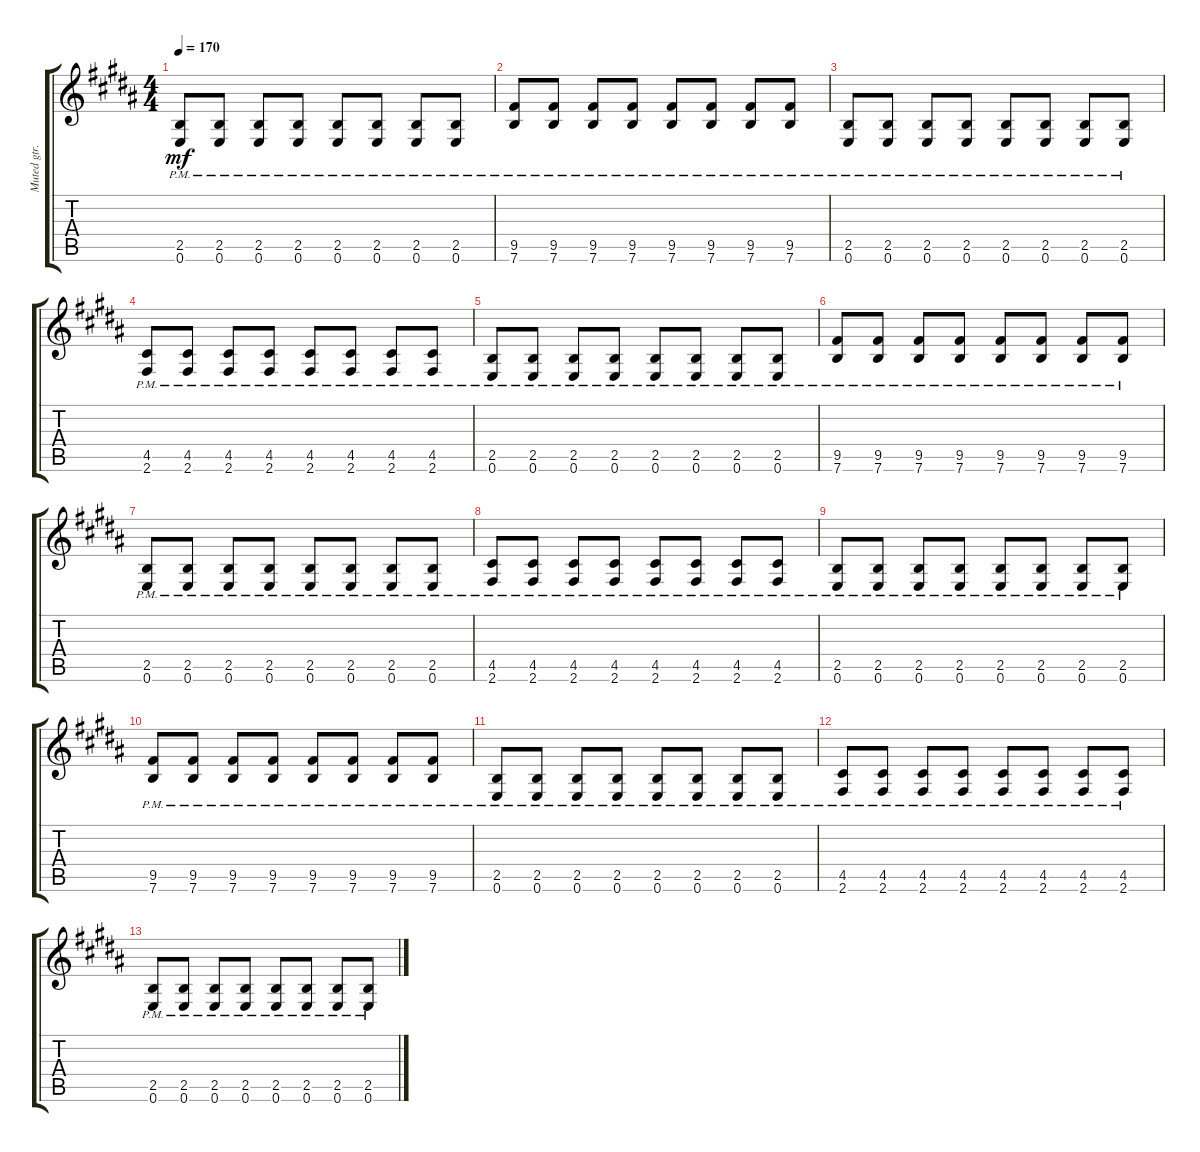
\track ("Muted gtr." "Muted gtr.") {instrument electricguitarmuted}
\staff {score tabs}
\tuning (E4 B3 G3 D3 A2 E2) {hide}
\ts (4 4)
\tempo 170
\clef g2
\ks b
(2.5{pm} 0.6{pm}).8{dy mf} (2.5{pm} 0.6{pm}).8 (2.5{pm} 0.6{pm}).8 (2.5{pm} 0.6{pm}).8 (2.5{pm} 0.6{pm}).8 (2.5{pm} 0.6{pm}).8 (2.5{pm} 0.6{pm}).8 (2.5{pm} 0.6{pm}).8 |
(9.5{pm} 7.6{pm}).8 (9.5{pm} 7.6{pm}).8 (9.5{pm} 7.6{pm}).8 (9.5{pm} 7.6{pm}).8 (9.5{pm} 7.6{pm}).8 (9.5{pm} 7.6{pm}).8 (9.5{pm} 7.6{pm}).8 (9.5{pm} 7.6{pm}).8 |
(2.5{pm} 0.6{pm}).8 (2.5{pm} 0.6{pm}).8 (2.5{pm} 0.6{pm}).8 (2.5{pm} 0.6{pm}).8 (2.5{pm} 0.6{pm}).8 (2.5{pm} 0.6{pm}).8 (2.5{pm} 0.6{pm}).8 (2.5{pm} 0.6{pm}).8 |
(4.5{pm} 2.6{pm}).8 (4.5{pm} 2.6{pm}).8 (4.5{pm} 2.6{pm}).8 (4.5{pm} 2.6{pm}).8 (4.5{pm} 2.6{pm}).8 (4.5{pm} 2.6{pm}).8 (4.5{pm} 2.6{pm}).8 (4.5{pm} 2.6{pm}).8 |
(2.5{pm} 0.6{pm}).8 (2.5{pm} 0.6{pm}).8 (2.5{pm} 0.6{pm}).8 (2.5{pm} 0.6{pm}).8 (2.5{pm} 0.6{pm}).8 (2.5{pm} 0.6{pm}).8 (2.5{pm} 0.6{pm}).8 (2.5{pm} 0.6{pm}).8 |
(9.5{pm} 7.6{pm}).8 (9.5{pm} 7.6{pm}).8 (9.5{pm} 7.6{pm}).8 (9.5{pm} 7.6{pm}).8 (9.5{pm} 7.6{pm}).8 (9.5{pm} 7.6{pm}).8 (9.5{pm} 7.6{pm}).8 (9.5{pm} 7.6{pm}).8 |
(2.5{pm} 0.6{pm}).8 (2.5{pm} 0.6{pm}).8 (2.5{pm} 0.6{pm}).8 (2.5{pm} 0.6{pm}).8 (2.5{pm} 0.6{pm}).8 (2.5{pm} 0.6{pm}).8 (2.5{pm} 0.6{pm}).8 (2.5{pm} 0.6{pm}).8 |
(4.5{pm} 2.6{pm}).8 (4.5{pm} 2.6{pm}).8 (4.5{pm} 2.6{pm}).8 (4.5{pm} 2.6{pm}).8 (4.5{pm} 2.6{pm}).8 (4.5{pm} 2.6{pm}).8 (4.5{pm} 2.6{pm}).8 (4.5{pm} 2.6{pm}).8 |
(2.5{pm} 0.6{pm}).8 (2.5{pm} 0.6{pm}).8 (2.5{pm} 0.6{pm}).8 (2.5{pm} 0.6{pm}).8 (2.5{pm} 0.6{pm}).8 (2.5{pm} 0.6{pm}).8 (2.5{pm} 0.6{pm}).8 (2.5{pm} 0.6{pm}).8 |
(9.5{pm} 7.6{pm}).8 (9.5{pm} 7.6{pm}).8 (9.5{pm} 7.6{pm}).8 (9.5{pm} 7.6{pm}).8 (9.5{pm} 7.6{pm}).8 (9.5{pm} 7.6{pm}).8 (9.5{pm} 7.6{pm}).8 (9.5{pm} 7.6{pm}).8 |
(2.5{pm} 0.6{pm}).8 (2.5{pm} 0.6{pm}).8 (2.5{pm} 0.6{pm}).8 (2.5{pm} 0.6{pm}).8 (2.5{pm} 0.6{pm}).8 (2.5{pm} 0.6{pm}).8 (2.5{pm} 0.6{pm}).8 (2.5{pm} 0.6{pm}).8 |
(4.5{pm} 2.6{pm}).8 (4.5{pm} 2.6{pm}).8 (4.5{pm} 2.6{pm}).8 (4.5{pm} 2.6{pm}).8 (4.5{pm} 2.6{pm}).8 (4.5{pm} 2.6{pm}).8 (4.5{pm} 2.6{pm}).8 (4.5{pm} 2.6{pm}).8 |
(2.5{pm} 0.6{pm}).8 (2.5{pm} 0.6{pm}).8 (2.5{pm} 0.6{pm}).8 (2.5{pm} 0.6{pm}).8 (2.5{pm} 0.6{pm}).8 (2.5{pm} 0.6{pm}).8 (2.5{pm} 0.6{pm}).8 (2.5{pm} 0.6{pm}).8
